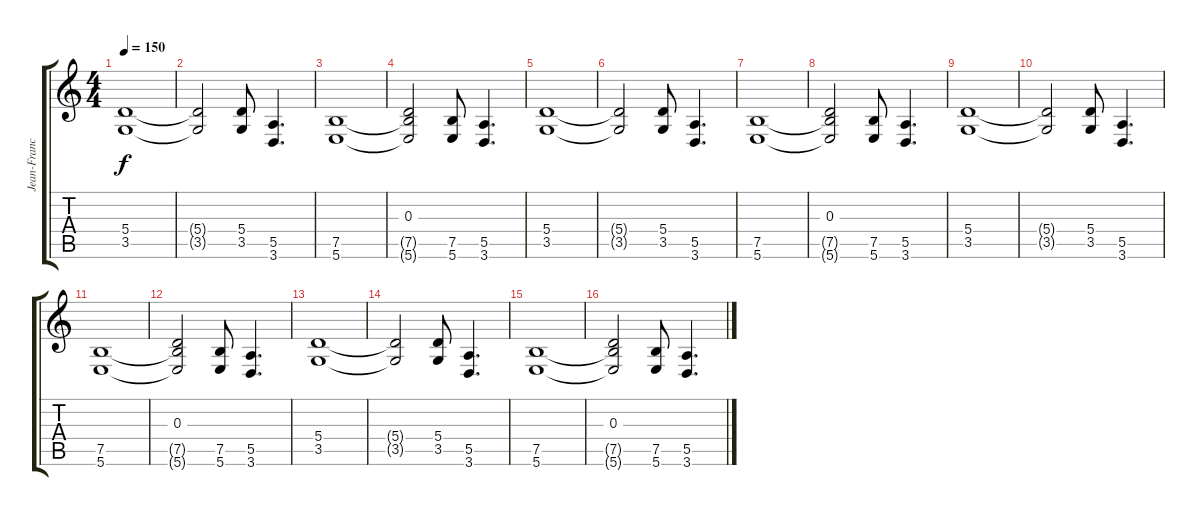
\track ("Jean-Francois Dagenals (Rhythm)" "Jean-Franc") {instrument distortionguitar}
\staff {score tabs}
\tuning (B3 Gb3 D3 A2 E2 B1) {hide}
\ts (4 4)
\tempo 150
\clef g2
\ks c
(5.4 3.5).1{dy f} |
(5.4{t} 3.5{t}).2 (5.4 3.5).8 (5.5 3.6).4{d} |
(7.5 5.6).1 |
(0.3 7.5{t} 5.6{t}).2 (7.5 5.6).8 (5.5 3.6).4{d} |
(5.4 3.5).1 |
(5.4{t} 3.5{t}).2 (5.4 3.5).8 (5.5 3.6).4{d} |
(7.5 5.6).1 |
(0.3 7.5{t} 5.6{t}).2 (7.5 5.6).8 (5.5 3.6).4{d} |
(5.4 3.5).1 |
(5.4{t} 3.5{t}).2 (5.4 3.5).8 (5.5 3.6).4{d} |
(7.5 5.6).1 |
(0.3 7.5{t} 5.6{t}).2 (7.5 5.6).8 (5.5 3.6).4{d} |
(5.4 3.5).1 |
(5.4{t} 3.5{t}).2 (5.4 3.5).8 (5.5 3.6).4{d} |
(7.5 5.6).1 |
(0.3 7.5{t} 5.6{t}).2 (7.5 5.6).8 (5.5 3.6).4{d}
